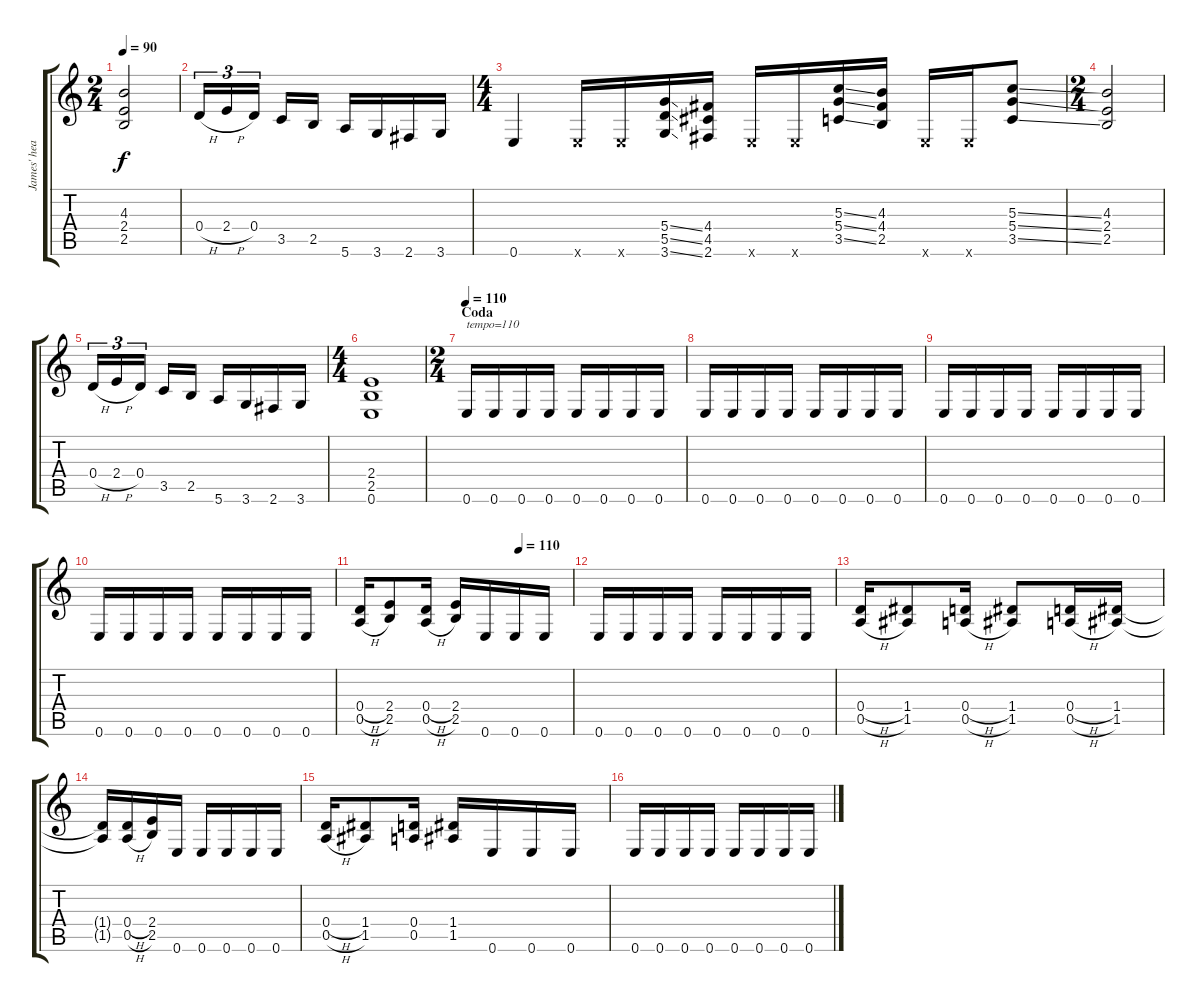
\track ("James' heavy" "James' hea") {instrument distortionguitar}
\staff {score tabs}
\tuning (E4 B3 G3 D3 A2 E2) {hide}
\ts (2 4)
\tempo 90
\clef g2
\ks c
(4.3 2.4 2.5).2{dy f} |
0.4{h}.16{tu (3 2)} 2.4{h}.16{tu (3 2)} 0.4.16{tu (3 2)} 3.5.16 2.5.16 5.6.16 3.6.16 2.6.16 3.6.16 |
\ts (4 4)
0.6.4 0.6{x}.16 0.6{x}.16 (5.4{ss} 5.5{ss} 3.6{ss}).16 (4.4 4.5 2.6).16 0.6{x}.16 0.6{x}.16 (5.3{ss} 5.4{ss} 3.5{ss}).16 (4.3 4.4 2.5).16 0.6{x}.16 0.6{x}.16 (5.3{ss} 5.4{ss} 3.5{ss}).8 |
\ts (2 4)
(4.3 2.4 2.5).2 |
0.4{h}.16{tu (3 2)} 2.4{h}.16{tu (3 2)} 0.4.16{tu (3 2)} 3.5.16 2.5.16 5.6.16 3.6.16 2.6.16 3.6.16 |
\ts (4 4)
(2.4 2.5 0.6).1 |
\ts (2 4)
\section ("" "Coda")
\tempo 110
0.6.16{txt "tempo=110"} 0.6.16 0.6.16 0.6.16 0.6.16 0.6.16 0.6.16 0.6.16 |
0.6.16 0.6.16 0.6.16 0.6.16 0.6.16 0.6.16 0.6.16 0.6.16 |
0.6.16 0.6.16 0.6.16 0.6.16 0.6.16 0.6.16 0.6.16 0.6.16 |
0.6.16 0.6.16 0.6.16 0.6.16 0.6.16 0.6.16 0.6.16 0.6.16 |
\tempo (110 0.75)
(0.4{h} 0.5{h}).16 (2.4 2.5).8 (0.4{h} 0.5{h}).16 (2.4 2.5).16 0.6.16 0.6.16 0.6.16 |
0.6.16 0.6.16 0.6.16 0.6.16 0.6.16 0.6.16 0.6.16 0.6.16 |
(0.4{h} 0.5{h}).16 (1.4 1.5).8 (0.4{h} 0.5{h}).16 (1.4 1.5).8 (0.4{h} 0.5{h}).16 (1.4 1.5).16 |
(1.4{t} 1.5{t}).16 (0.4{h} 0.5{h}).16 (2.4 2.5).16 0.6.16 0.6.16 0.6.16 0.6.16 0.6.16 |
(0.4{h} 0.5{h}).16 (1.4 1.5).8 (0.4 0.5).16 (1.4 1.5).16 0.6.16 0.6.16 0.6.16 |
0.6.16 0.6.16 0.6.16 0.6.16 0.6.16 0.6.16 0.6.16 0.6.16
